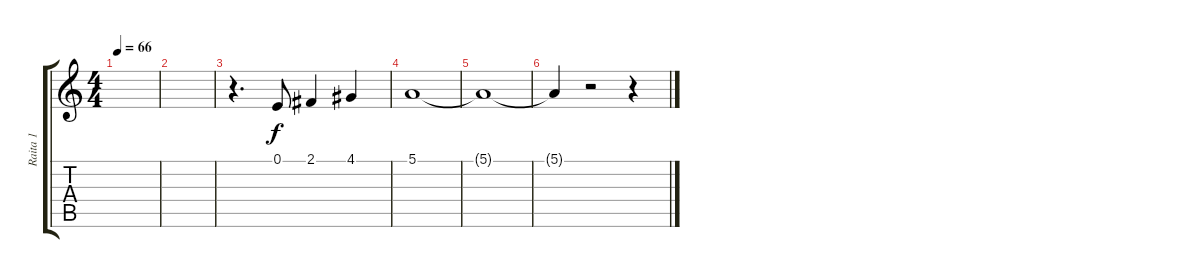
\track ("Raita 1" "Raita 1") {instrument oboe}
\staff {score tabs}
\tuning (E4 B3 G3 D3 A2 E2) {hide}
\ts (4 4)
\tempo 66
\clef g2
\ks c
|
|
r.4{d} 0.1.8 2.1.4 4.1.4 |
5.1.1 |
5.1{t}.1 |
5.1{t}.4 r.2 r.4
